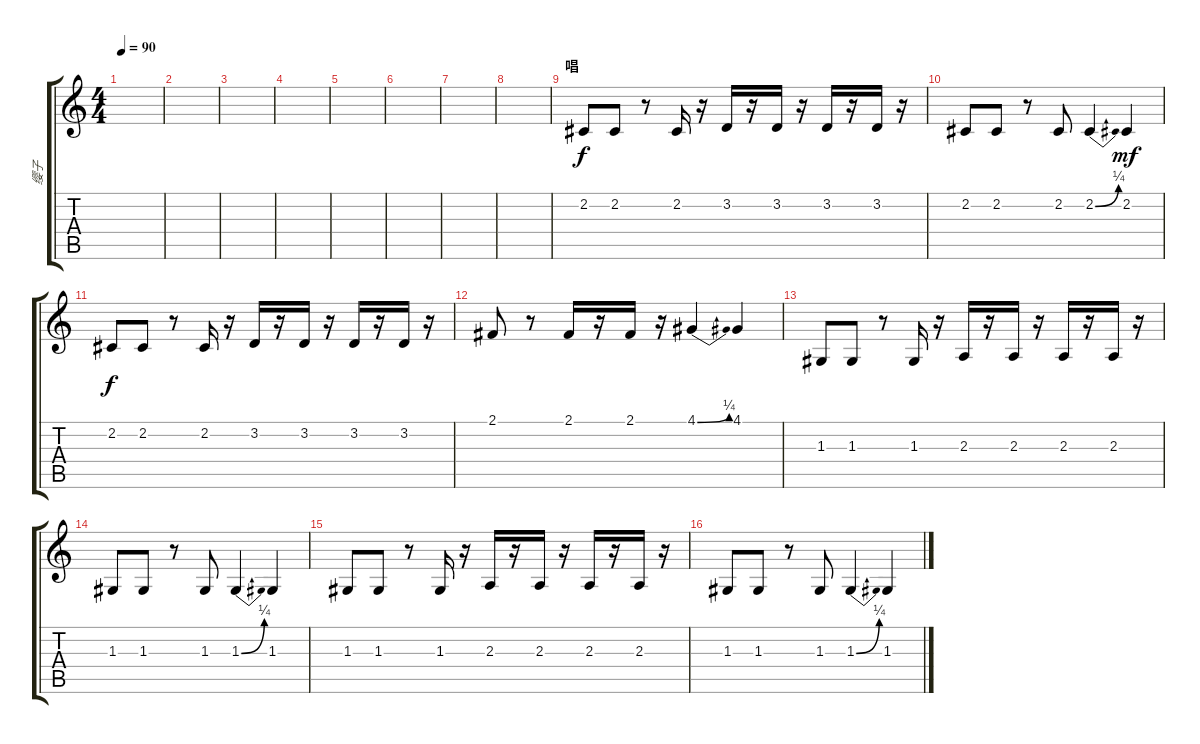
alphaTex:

\track ("缨子" "缨子") {instrument synthbrass2}
\staff {score tabs}
\tuning (E4 B3 G3 D3 A2 E2) {hide}
\ts (4 4)
\tempo 90
\clef g2
\ks c
|
|
|
|
|
|
|
|
\section ("" "唱")
2.2.8 2.2.8 r.8 2.2.16 r.16 3.2.16 r.16 3.2.16 r.16 3.2.16 r.16 3.2.16 r.16 |
2.2.8 2.2.8 r.8 2.2.8 2.2{be (bend 0 0 60 1)}.4 2.2.4{dy mf} |
2.2.8{dy f} 2.2.8 r.8 2.2.16 r.16 3.2.16 r.16 3.2.16 r.16 3.2.16 r.16 3.2.16 r.16 |
2.1.8 r.8 2.1.16 r.16 2.1.16 r.16 4.1{be (bend 0 0 60 1)}.4 4.1.4 |
1.3.8 1.3.8 r.8 1.3.16 r.16 2.3.16 r.16 2.3.16 r.16 2.3.16 r.16 2.3.16 r.16 |
1.3.8 1.3.8 r.8 1.3.8 1.3{be (bend 0 0 60 1)}.4 1.3.4 |
1.3.8 1.3.8 r.8 1.3.16 r.16 2.3.16 r.16 2.3.16 r.16 2.3.16 r.16 2.3.16 r.16 |
1.3.8 1.3.8 r.8 1.3.8 1.3{be (bend 0 0 60 1)}.4 1.3.4
